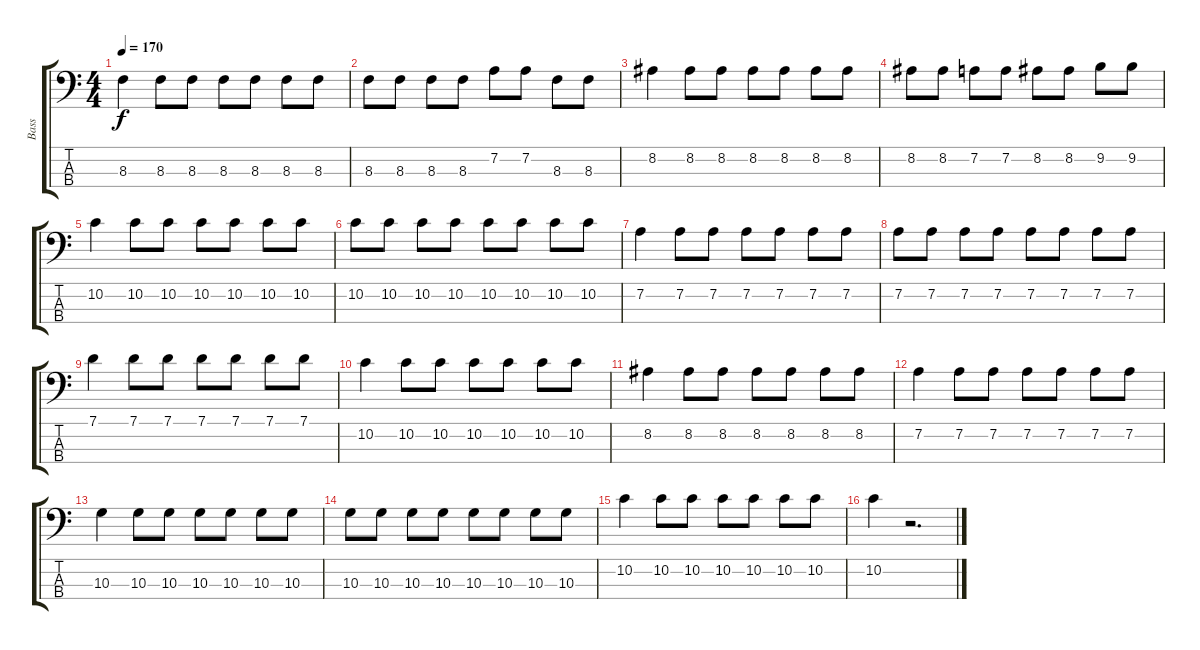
\track ("Bass" "Bass") {instrument electricbassfinger}
\staff {score tabs}
\tuning (G2 D2 A1 E1) {hide}
\ts (4 4)
\tempo 170
\clef f4
\ks c
8.3.4{dy f} 8.3.8 8.3.8 8.3.8 8.3.8 8.3.8 8.3.8 |
8.3.8 8.3.8 8.3.8 8.3.8 7.2.8 7.2.8 8.3.8 8.3.8 |
8.2.4 8.2.8 8.2.8 8.2.8 8.2.8 8.2.8 8.2.8 |
8.2.8 8.2.8 7.2.8 7.2.8 8.2.8 8.2.8 9.2.8 9.2.8 |
10.2.4 10.2.8 10.2.8 10.2.8 10.2.8 10.2.8 10.2.8 |
10.2.8 10.2.8 10.2.8 10.2.8 10.2.8 10.2.8 10.2.8 10.2.8 |
7.2.4 7.2.8 7.2.8 7.2.8 7.2.8 7.2.8 7.2.8 |
7.2.8 7.2.8 7.2.8 7.2.8 7.2.8 7.2.8 7.2.8 7.2.8 |
7.1.4 7.1.8 7.1.8 7.1.8 7.1.8 7.1.8 7.1.8 |
10.2.4 10.2.8 10.2.8 10.2.8 10.2.8 10.2.8 10.2.8 |
8.2.4 8.2.8 8.2.8 8.2.8 8.2.8 8.2.8 8.2.8 |
7.2.4 7.2.8 7.2.8 7.2.8 7.2.8 7.2.8 7.2.8 |
10.3.4 10.3.8 10.3.8 10.3.8 10.3.8 10.3.8 10.3.8 |
10.3.8 10.3.8 10.3.8 10.3.8 10.3.8 10.3.8 10.3.8 10.3.8 |
10.2.4 10.2.8 10.2.8 10.2.8 10.2.8 10.2.8 10.2.8 |
10.2.4 r.2{d}
